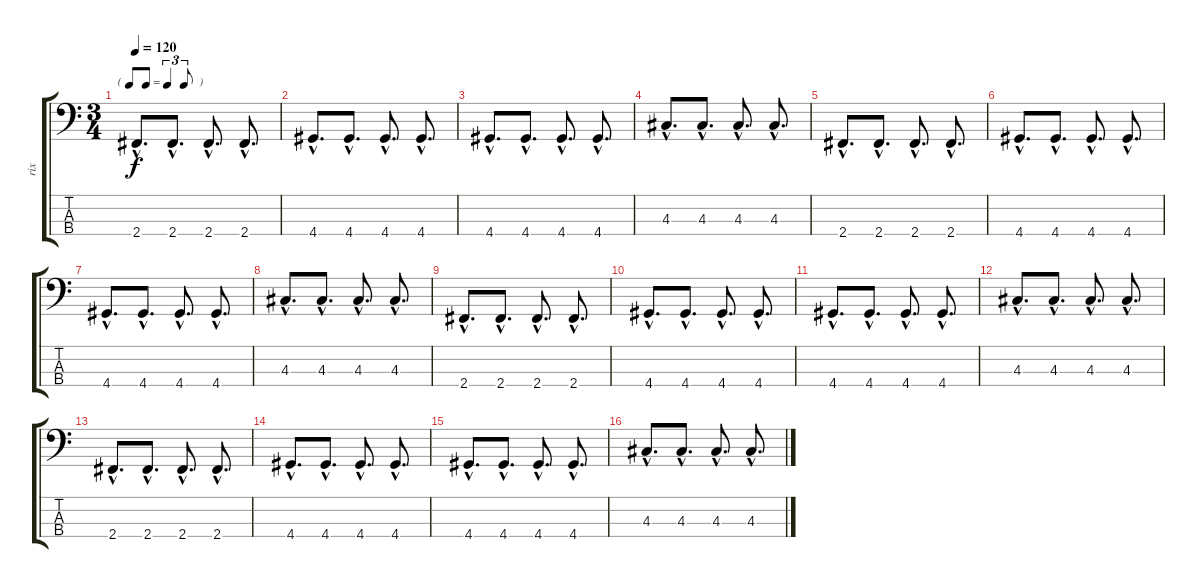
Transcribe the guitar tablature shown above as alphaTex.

\track ("rix" "rix") {instrument electricbassfinger}
\staff {score tabs}
\tuning (G2 D2 A1 E1) {hide}
\ts (3 4)
\tf triplet8th
\tempo 120
\clef f4
\ks c
2.4{hac}.8{d dy f} 2.4{hac}.8{d} 2.4{hac}.8{d} 2.4{hac}.8{d} |
4.4{hac}.8{d} 4.4{hac}.8{d} 4.4{hac}.8{d} 4.4{hac}.8{d} |
4.4{hac}.8{d} 4.4{hac}.8{d} 4.4{hac}.8{d} 4.4{hac}.8{d} |
4.3{hac}.8{d} 4.3{hac}.8{d} 4.3{hac}.8{d} 4.3{hac}.8{d} |
2.4{hac}.8{d} 2.4{hac}.8{d} 2.4{hac}.8{d} 2.4{hac}.8{d} |
4.4{hac}.8{d} 4.4{hac}.8{d} 4.4{hac}.8{d} 4.4{hac}.8{d} |
4.4{hac}.8{d} 4.4{hac}.8{d} 4.4{hac}.8{d} 4.4{hac}.8{d} |
4.3{hac}.8{d} 4.3{hac}.8{d} 4.3{hac}.8{d} 4.3{hac}.8{d} |
2.4{hac}.8{d} 2.4{hac}.8{d} 2.4{hac}.8{d} 2.4{hac}.8{d} |
4.4{hac}.8{d} 4.4{hac}.8{d} 4.4{hac}.8{d} 4.4{hac}.8{d} |
4.4{hac}.8{d} 4.4{hac}.8{d} 4.4{hac}.8{d} 4.4{hac}.8{d} |
4.3{hac}.8{d} 4.3{hac}.8{d} 4.3{hac}.8{d} 4.3{hac}.8{d} |
2.4{hac}.8{d} 2.4{hac}.8{d} 2.4{hac}.8{d} 2.4{hac}.8{d} |
4.4{hac}.8{d} 4.4{hac}.8{d} 4.4{hac}.8{d} 4.4{hac}.8{d} |
4.4{hac}.8{d} 4.4{hac}.8{d} 4.4{hac}.8{d} 4.4{hac}.8{d} |
4.3{hac}.8{d} 4.3{hac}.8{d} 4.3{hac}.8{d} 4.3{hac}.8{d}
